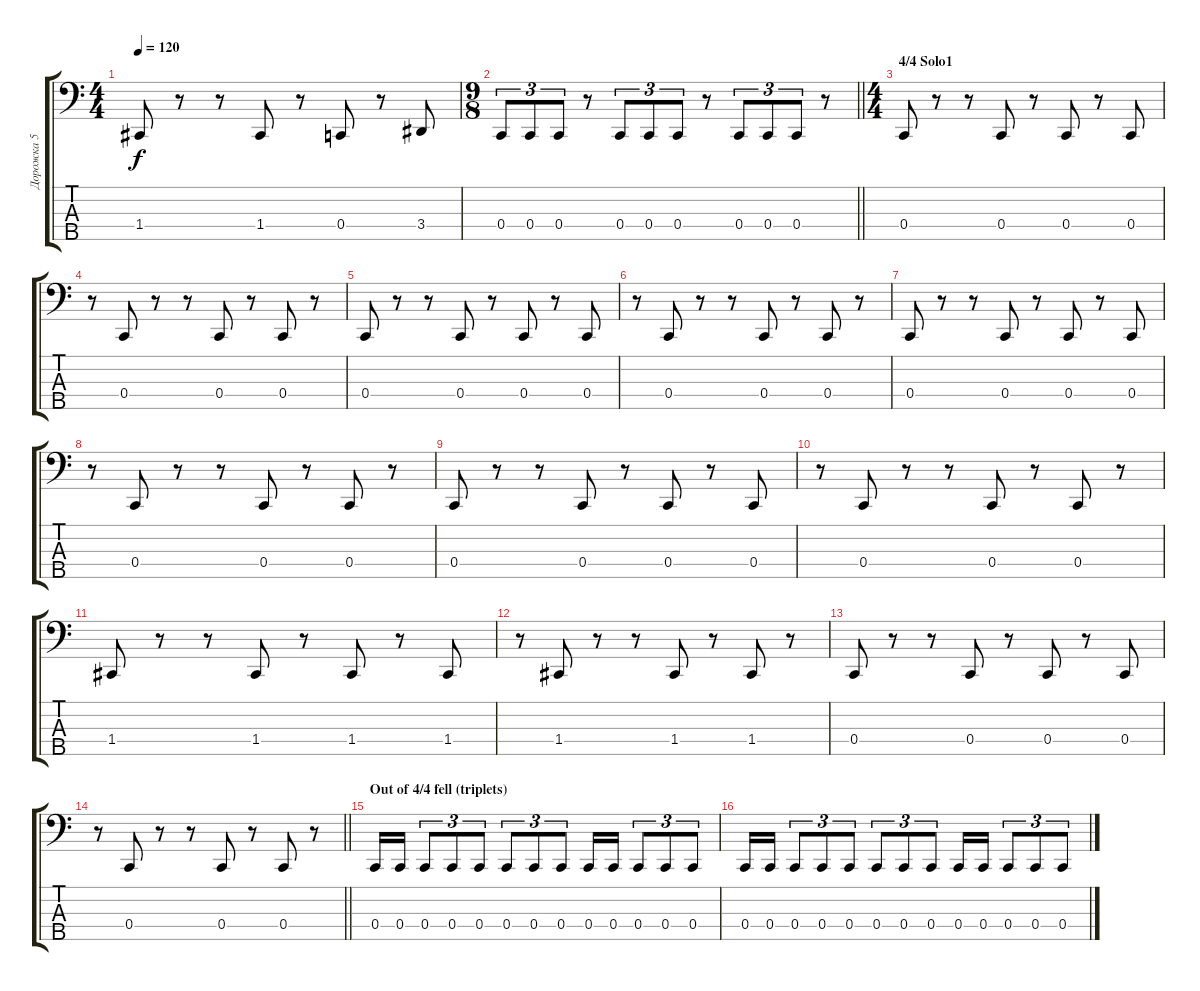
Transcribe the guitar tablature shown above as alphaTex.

\track ("Дорожка 5" "Дорожка 5") {instrument fretlessbass}
\staff {score tabs}
\tuning (Eb2 Bb1 F1 C1 F0) {hide}
\ts (4 4)
\tempo 120
\clef f4
\ks c
1.4.8{dy f} r.8 r.8 1.4.8 r.8 0.4.8 r.8 3.4.8 |
\ts (9 8)
\barLineRight lightlight
0.4.8{tu (3 2)} 0.4.8{tu (3 2)} 0.4.8{tu (3 2)} r.8 0.4.8{tu (3 2)} 0.4.8{tu (3 2)} 0.4.8{tu (3 2)} r.8 0.4.8{tu (3 2)} 0.4.8{tu (3 2)} 0.4.8{tu (3 2)} r.8 |
\ts (4 4)
\section ("" "4/4 Solo1")
0.4.8 r.8 r.8 0.4.8 r.8 0.4.8 r.8 0.4.8 |
r.8 0.4.8 r.8 r.8 0.4.8 r.8 0.4.8 r.8 |
0.4.8 r.8 r.8 0.4.8 r.8 0.4.8 r.8 0.4.8 |
r.8 0.4.8 r.8 r.8 0.4.8 r.8 0.4.8 r.8 |
0.4.8 r.8 r.8 0.4.8 r.8 0.4.8 r.8 0.4.8 |
r.8 0.4.8 r.8 r.8 0.4.8 r.8 0.4.8 r.8 |
0.4.8 r.8 r.8 0.4.8 r.8 0.4.8 r.8 0.4.8 |
r.8 0.4.8 r.8 r.8 0.4.8 r.8 0.4.8 r.8 |
1.4.8 r.8 r.8 1.4.8 r.8 1.4.8 r.8 1.4.8 |
r.8 1.4.8 r.8 r.8 1.4.8 r.8 1.4.8 r.8 |
0.4.8 r.8 r.8 0.4.8 r.8 0.4.8 r.8 0.4.8 |
\barLineRight lightlight
r.8 0.4.8 r.8 r.8 0.4.8 r.8 0.4.8 r.8 |
\section ("" "Out of 4/4 fell (triplets)")
0.4.16 0.4.16 0.4.8{tu (3 2)} 0.4.8{tu (3 2)} 0.4.8{tu (3 2)} 0.4.8{tu (3 2)} 0.4.8{tu (3 2)} 0.4.8{tu (3 2)} 0.4.16 0.4.16 0.4.8{tu (3 2)} 0.4.8{tu (3 2)} 0.4.8{tu (3 2)} |
0.4.16 0.4.16 0.4.8{tu (3 2)} 0.4.8{tu (3 2)} 0.4.8{tu (3 2)} 0.4.8{tu (3 2)} 0.4.8{tu (3 2)} 0.4.8{tu (3 2)} 0.4.16 0.4.16 0.4.8{tu (3 2)} 0.4.8{tu (3 2)} 0.4.8{tu (3 2)}
